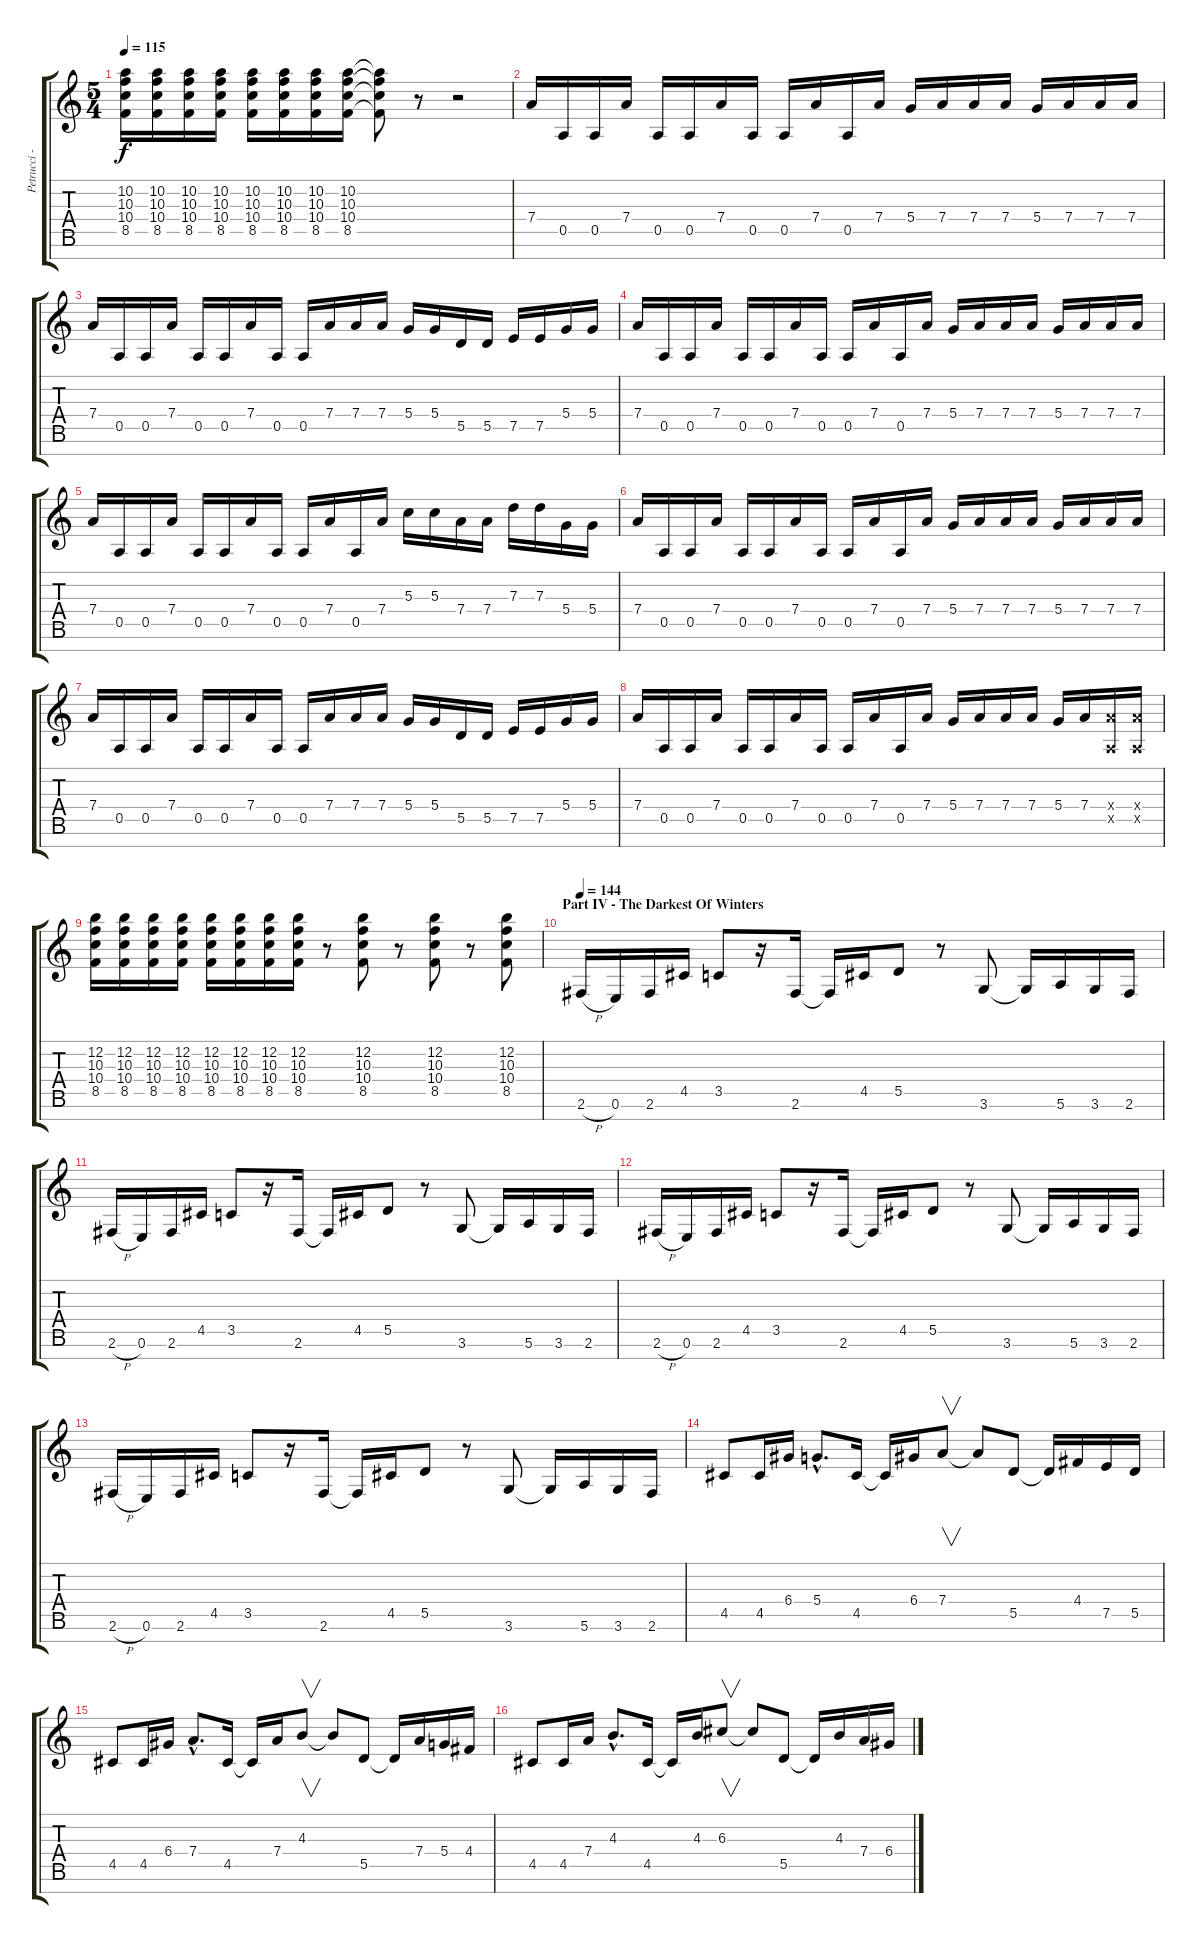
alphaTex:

\track ("Petrucci - Distortion 7st." "Petrucci -") {instrument overdrivenguitar}
\staff {score tabs}
\tuning (E4 B3 G3 D3 A2 E2 B1) {hide}
\ts (5 4)
\tempo 115
\clef g2
\ks c
(10.2 10.3 10.4 8.5).16{dy f} (10.2 10.3 10.4 8.5).16 (10.2 10.3 10.4 8.5).16 (10.2 10.3 10.4 8.5).16 (10.2 10.3 10.4 8.5).16 (10.2 10.3 10.4 8.5).16 (10.2 10.3 10.4 8.5).16 (10.2 10.3 10.4 8.5).16 (10.2{t} 10.3{t} 10.4{t} 8.5{t}).8 r.8 r.2 |
7.4.16 0.5.16 0.5.16 7.4.16 0.5.16 0.5.16 7.4.16 0.5.16 0.5.16 7.4.16 0.5.16 7.4.16 5.4.16 7.4.16 7.4.16 7.4.16 5.4.16 7.4.16 7.4.16 7.4.16 |
7.4.16 0.5.16 0.5.16 7.4.16 0.5.16 0.5.16 7.4.16 0.5.16 0.5.16 7.4.16 7.4.16 7.4.16 5.4.16 5.4.16 5.5.16 5.5.16 7.5.16 7.5.16 5.4.16 5.4.16 |
7.4.16 0.5.16 0.5.16 7.4.16 0.5.16 0.5.16 7.4.16 0.5.16 0.5.16 7.4.16 0.5.16 7.4.16 5.4.16 7.4.16 7.4.16 7.4.16 5.4.16 7.4.16 7.4.16 7.4.16 |
7.4.16 0.5.16 0.5.16 7.4.16 0.5.16 0.5.16 7.4.16 0.5.16 0.5.16 7.4.16 0.5.16 7.4.16 5.3.16 5.3.16 7.4.16 7.4.16 7.3.16 7.3.16 5.4.16 5.4.16 |
7.4.16 0.5.16 0.5.16 7.4.16 0.5.16 0.5.16 7.4.16 0.5.16 0.5.16 7.4.16 0.5.16 7.4.16 5.4.16 7.4.16 7.4.16 7.4.16 5.4.16 7.4.16 7.4.16 7.4.16 |
7.4.16 0.5.16 0.5.16 7.4.16 0.5.16 0.5.16 7.4.16 0.5.16 0.5.16 7.4.16 7.4.16 7.4.16 5.4.16 5.4.16 5.5.16 5.5.16 7.5.16 7.5.16 5.4.16 5.4.16 |
7.4.16 0.5.16 0.5.16 7.4.16 0.5.16 0.5.16 7.4.16 0.5.16 0.5.16 7.4.16 0.5.16 7.4.16 5.4.16 7.4.16 7.4.16 7.4.16 5.4.16 7.4.16 (7.4{x} 0.5{x}).16 (7.4{x} 0.5{x}).16 |
(12.2 10.3 10.4 8.5).16 (12.2 10.3 10.4 8.5).16 (12.2 10.3 10.4 8.5).16 (12.2 10.3 10.4 8.5).16 (12.2 10.3 10.4 8.5).16 (12.2 10.3 10.4 8.5).16 (12.2 10.3 10.4 8.5).16 (12.2 10.3 10.4 8.5).16 r.8 (12.2 10.3 10.4 8.5).8 r.8 (12.2 10.3 10.4 8.5).8 r.8 (12.2 10.3 10.4 8.5).8 |
\section ("" "Part IV - The Darkest Of Winters")
\tempo 144
2.6{h}.16 0.6.16 2.6.16 4.5.16 3.5.8 r.16 2.6.16 2.6{t}.16 4.5.16 5.5.8 r.8 3.6.8 3.6{t}.16 5.6.16 3.6.16 2.6.16 |
2.6{h}.16 0.6.16 2.6.16 4.5.16 3.5.8 r.16 2.6.16 2.6{t}.16 4.5.16 5.5.8 r.8 3.6.8 3.6{t}.16 5.6.16 3.6.16 2.6.16 |
2.6{h}.16 0.6.16 2.6.16 4.5.16 3.5.8 r.16 2.6.16 2.6{t}.16 4.5.16 5.5.8 r.8 3.6.8 3.6{t}.16 5.6.16 3.6.16 2.6.16 |
2.6{h}.16 0.6.16 2.6.16 4.5.16 3.5.8 r.16 2.6.16 2.6{t}.16 4.5.16 5.5.8 r.8 3.6.8 3.6{t}.16 5.6.16 3.6.16 2.6.16 |
4.5.8 4.5.16 6.4.16 5.4{hac}.8{d} 4.5.16 4.5{t}.16 6.4.16 7.4.8{v} 7.4{t}.8 5.5.8 5.5{t}.16 4.4.16 7.5.16 5.5.16 |
4.5.8 4.5.16 6.4.16 7.4{hac}.8{d} 4.5.16 4.5{t}.16 7.4.16 4.3.8{v} 4.3{t}.8 5.5.8 5.5{t}.16 7.4.16 5.4.16 4.4.16 |
4.5.8 4.5.16 7.4.16 4.3{hac}.8{d} 4.5.16 4.5{t}.16 4.3.16 6.3.8{v} 6.3{t}.8 5.5.8 5.5{t}.16 4.3.16 7.4.16 6.4.16
